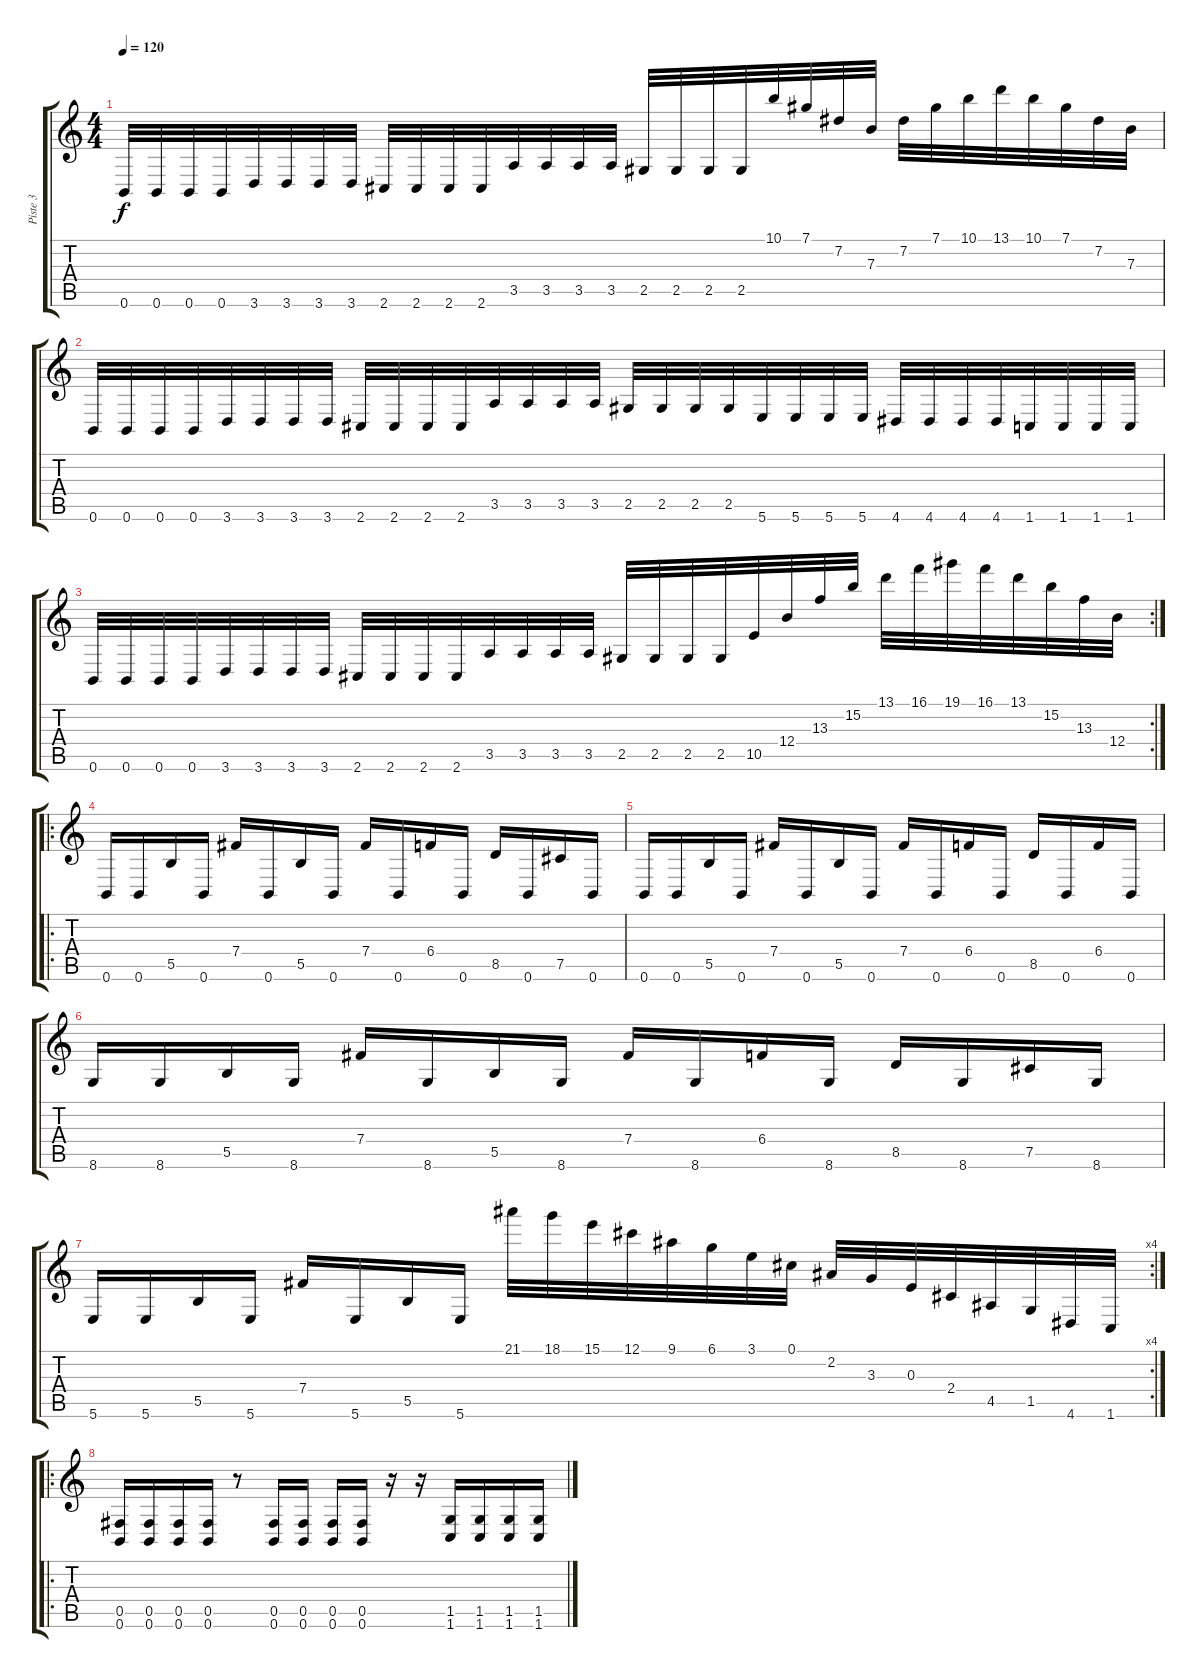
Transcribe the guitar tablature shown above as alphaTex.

\track ("Piste 3" "Piste 3") {instrument distortionguitar}
\staff {score tabs}
\tuning (Db4 Ab3 E3 B2 Gb2 B1) {hide}
\ts (4 4)
\tempo 120
\clef g2
\ks c
0.6.32{dy f} 0.6.32 0.6.32 0.6.32 3.6.32 3.6.32 3.6.32 3.6.32 2.6.32 2.6.32 2.6.32 2.6.32 3.5.32 3.5.32 3.5.32 3.5.32 2.5.32 2.5.32 2.5.32 2.5.32 10.1.32 7.1.32 7.2.32 7.3.32 7.2.32 7.1.32 10.1.32 13.1.32 10.1.32 7.1.32 7.2.32 7.3.32 |
0.6.32 0.6.32 0.6.32 0.6.32 3.6.32 3.6.32 3.6.32 3.6.32 2.6.32 2.6.32 2.6.32 2.6.32 3.5.32 3.5.32 3.5.32 3.5.32 2.5.32 2.5.32 2.5.32 2.5.32 5.6.32 5.6.32 5.6.32 5.6.32 4.6.32 4.6.32 4.6.32 4.6.32 1.6.32 1.6.32 1.6.32 1.6.32 |
\rc 2
0.6.32 0.6.32 0.6.32 0.6.32 3.6.32 3.6.32 3.6.32 3.6.32 2.6.32 2.6.32 2.6.32 2.6.32 3.5.32 3.5.32 3.5.32 3.5.32 2.5.32 2.5.32 2.5.32 2.5.32 10.5.32 12.4.32 13.3.32 15.2.32 13.1.32 16.1.32 19.1.32 16.1.32 13.1.32 15.2.32 13.3.32 12.4.32 |
\ro
0.6.16 0.6.16 5.5.16 0.6.16 7.4.16 0.6.16 5.5.16 0.6.16 7.4.16 0.6.16 6.4.16 0.6.16 8.5.16 0.6.16 7.5.16 0.6.16 |
0.6.16 0.6.16 5.5.16 0.6.16 7.4.16 0.6.16 5.5.16 0.6.16 7.4.16 0.6.16 6.4.16 0.6.16 8.5.16 0.6.16 6.4.16 0.6.16 |
8.6.16 8.6.16 5.5.16 8.6.16 7.4.16 8.6.16 5.5.16 8.6.16 7.4.16 8.6.16 6.4.16 8.6.16 8.5.16 8.6.16 7.5.16 8.6.16 |
\rc 4
5.6.16 5.6.16 5.5.16 5.6.16 7.4.16 5.6.16 5.5.16 5.6.16 21.1.32 18.1.32 15.1.32 12.1.32 9.1.32 6.1.32 3.1.32 0.1.32 2.2.32 3.3.32 0.3.32 2.4.32 4.5.32 1.5.32 4.6.32 1.6.32 |
\ro
(0.5 0.6).16 (0.5 0.6).16 (0.5 0.6).16 (0.5 0.6).16 r.8 (0.5 0.6).16 (0.5 0.6).16 (0.5 0.6).16 (0.5 0.6).16 r.16 r.16 (1.5 1.6).16 (1.5 1.6).16 (1.5 1.6).16 (1.5 1.6).16
